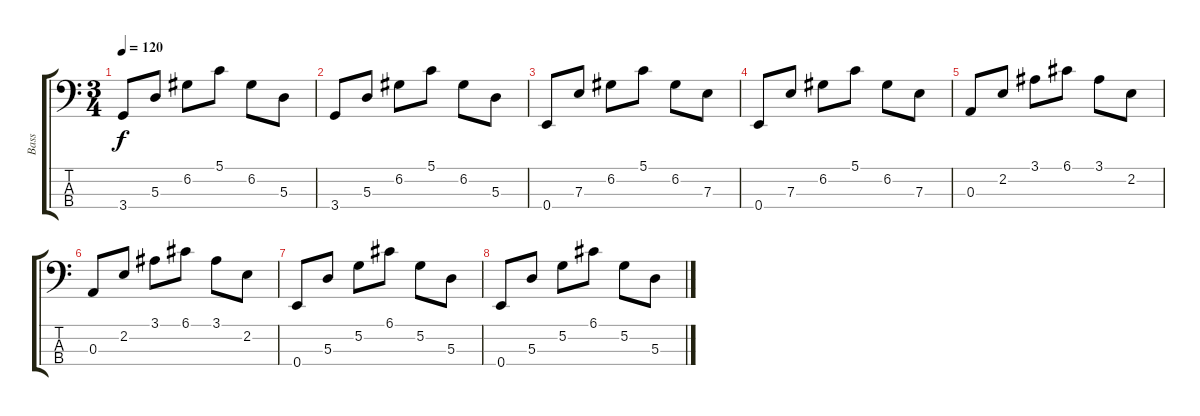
\track ("Bass" "Bass") {instrument electricbassfinger}
\staff {score tabs}
\tuning (G2 D2 A1 E1) {hide}
\ts (3 4)
\tempo 120
\clef f4
\ks c
3.4.8{dy f instrument electricbassfinger} 5.3.8 6.2.8 5.1.8 6.2.8 5.3.8 |
3.4.8 5.3.8 6.2.8 5.1.8 6.2.8 5.3.8 |
0.4.8 7.3.8 6.2.8 5.1.8 6.2.8 7.3.8 |
0.4.8 7.3.8 6.2.8 5.1.8 6.2.8 7.3.8 |
0.3.8 2.2.8 3.1.8 6.1.8 3.1.8 2.2.8 |
0.3.8 2.2.8 3.1.8 6.1.8 3.1.8 2.2.8 |
0.4.8 5.3.8 5.2.8 6.1.8 5.2.8 5.3.8 |
0.4.8 5.3.8 5.2.8 6.1.8 5.2.8 5.3.8
